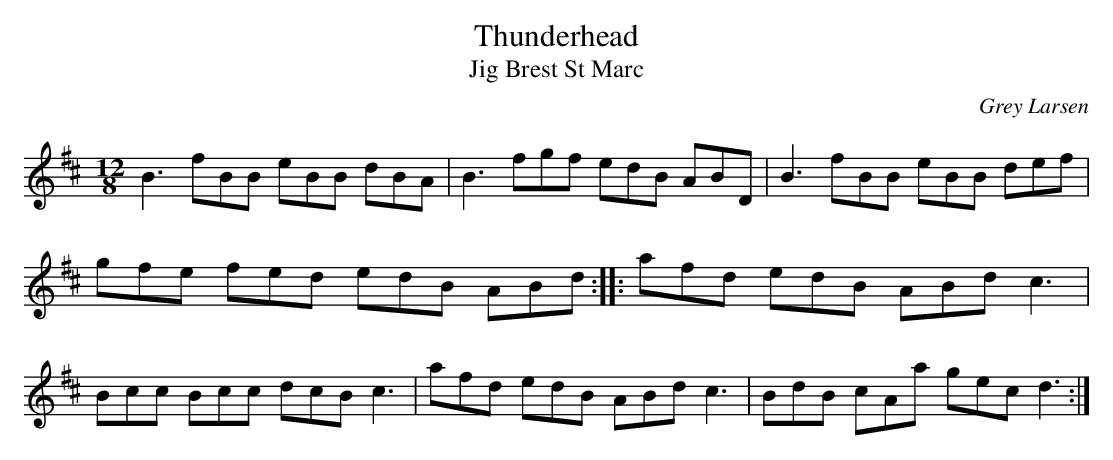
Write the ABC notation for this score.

X:1
T:Thunderhead
T:Jig Brest St Marc
C:Grey Larsen
M:12/8
L:1/8
K:Bm
B3 fBB eBB dBA|B3 fgf edB ABD|B3 fBB eBB def|
gfe fed edB ABd::afd edB ABd c3|
Bcc Bcc dcB c3|afd edB ABd c3|BdB cAa gec d3:|]
